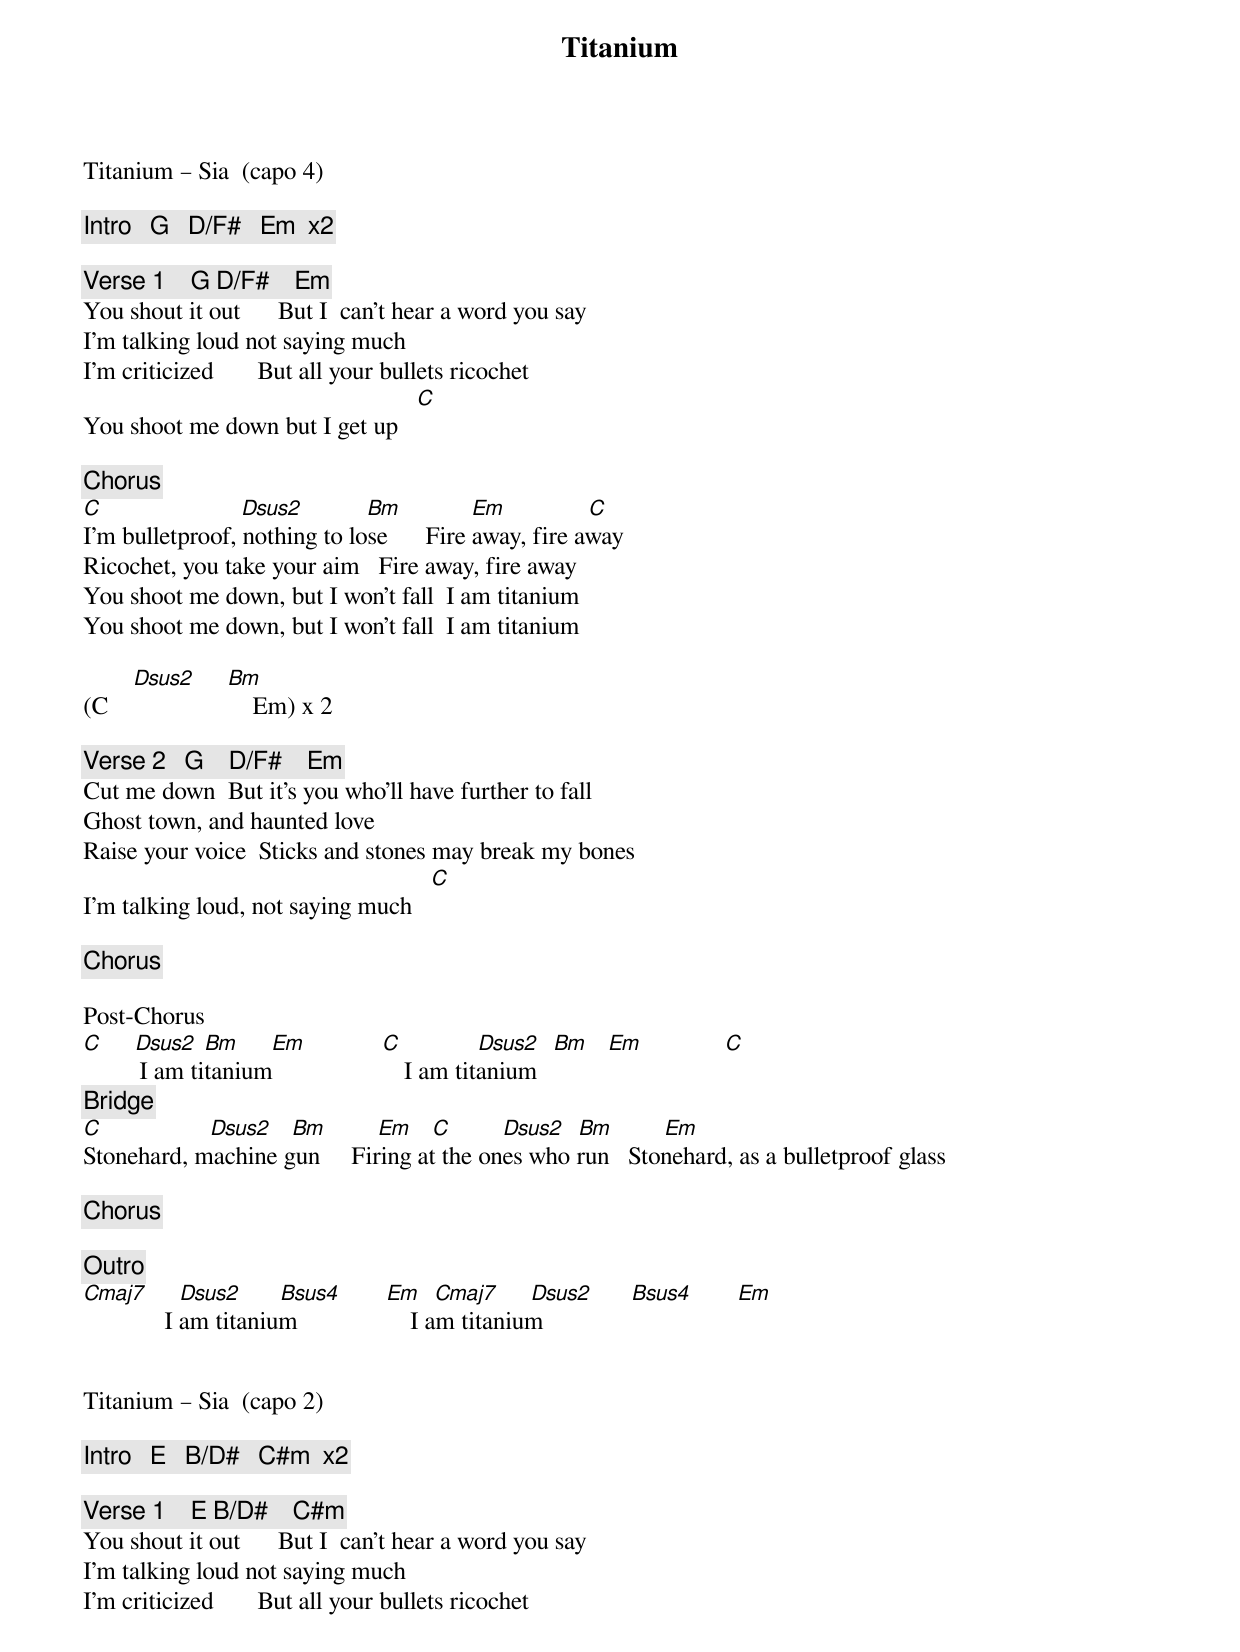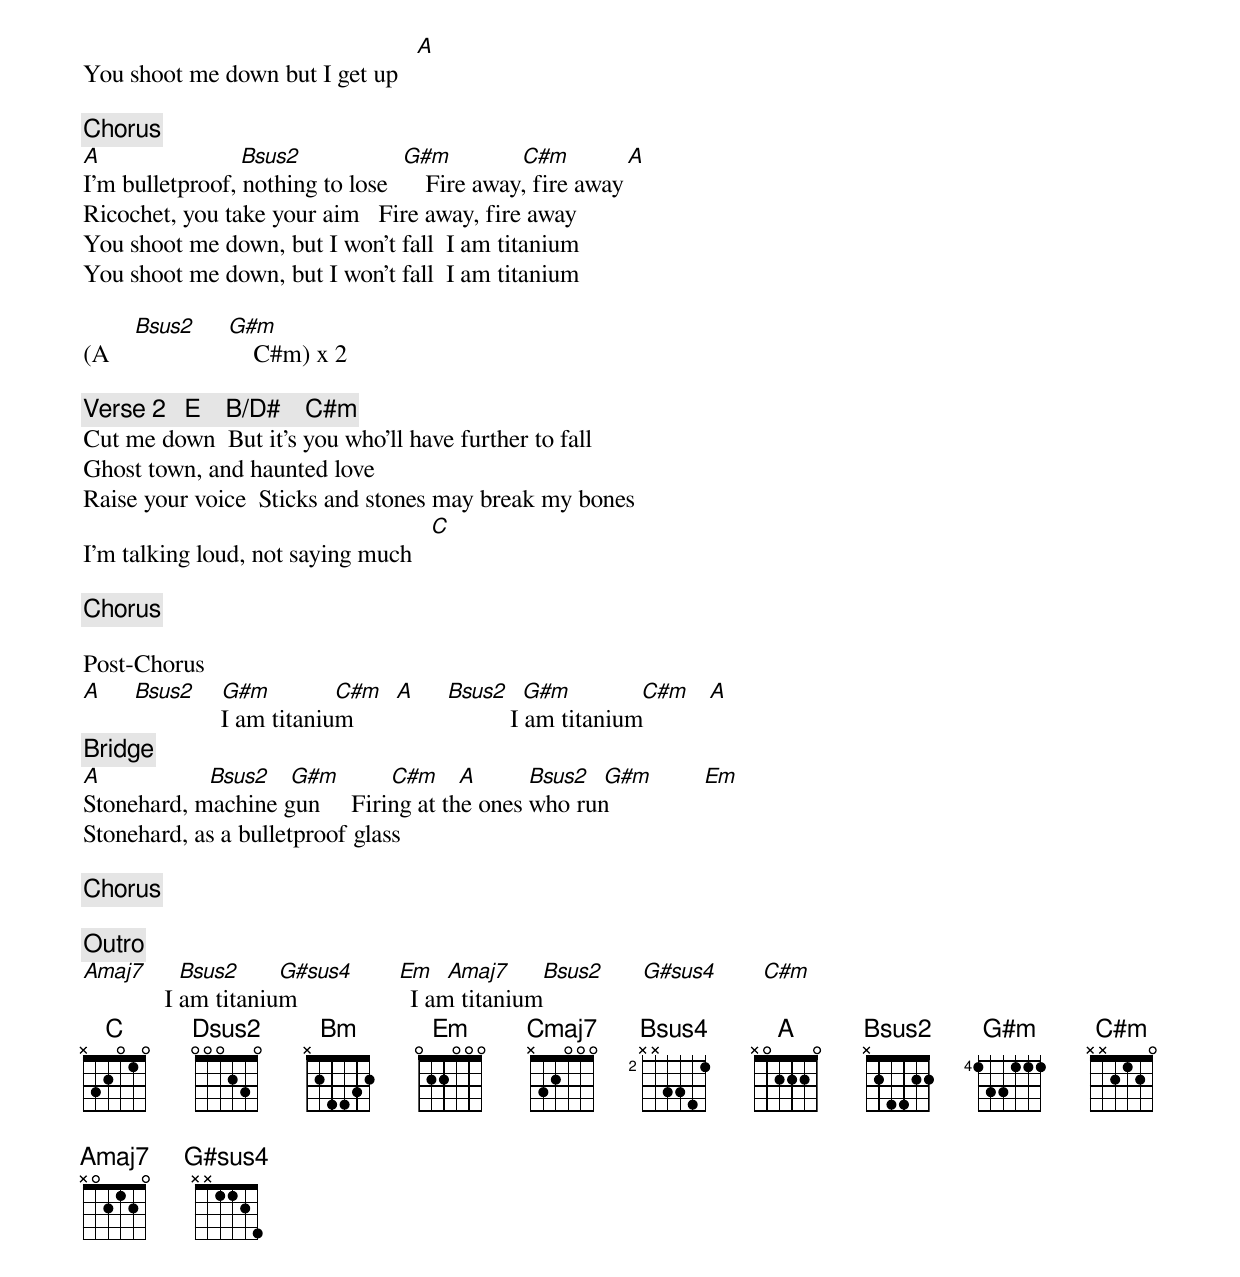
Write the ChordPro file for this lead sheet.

{title: Titanium}
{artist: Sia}
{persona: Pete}
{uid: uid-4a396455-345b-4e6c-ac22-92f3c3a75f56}
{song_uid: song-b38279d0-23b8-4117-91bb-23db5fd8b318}


Titanium – Sia  (capo 4)

{comment: Intro   G   D/F#   Em  x2}

{comment: Verse 1    G	D/F#    Em}
You shout it out    		But I  can't hear a word you say
I'm talking loud not saying much
I'm criticized    			But all your bullets ricochet
You shoot me down but I get up   [C]

{comment: Chorus}
[C]                      [Dsus2]	       		[Bm]           [Em]             [C]
I'm bulletproof, nothing to lose    		Fire away, fire away
Ricochet, you take your aim			Fire away, fire away
You shoot me down, but I won't fall 	I am titanium
You shoot me down, but I won't fall 	I am titanium

(C    [Dsus2]     [Bm]    Em) x 2

{comment: Verse 2   G    D/F#    Em}
Cut me down		But it's you who'll have further to fall
Ghost town, and haunted love
Raise your voice		Sticks and stones may break my bones
I'm talking loud, not saying much   [C]

{comment: Chorus}

Post-Chorus
[C]     [Dsus2]	[Bm]     [Em]	           [C]            [Dsus2]  [Bm]   [Em]             [C]
         I am titanium               		    I am titanium
{comment: Bridge}
[C]                	[Dsus2]			[Bm]       	[Em] 		[C]        [Dsus2]		[Bm]       	[Em]
Stonehard, machine gun     Firing at the ones who run   Stonehard, as a bulletproof glass

{comment: Chorus}

{comment: Outro}
[Cmaj7]     [Dsus2]      [Bsus4]       [Em]		[Cmaj7]     [Dsus2]      [Bsus4]       [Em]
           		I am titanium               			I am titanium


Titanium – Sia  (capo 2)

{comment: Intro   E   B/D#   C#m  x2}

{comment: Verse 1    E	B/D#    C#m}
You shout it out    		But I  can't hear a word you say
I'm talking loud not saying much
I'm criticized    			But all your bullets ricochet
You shoot me down but I get up   [A]

{comment: Chorus}
[A]                      [Bsus2]	       	       [G#m]           [C#m]         [A]
I'm bulletproof, nothing to lose    		Fire away, fire away
Ricochet, you take your aim			Fire away, fire away
You shoot me down, but I won't fall 	I am titanium
You shoot me down, but I won't fall 	I am titanium

(A    [Bsus2]     [G#m]    C#m) x 2

{comment: Verse 2   E    B/D#    C#m}
Cut me down		But it's you who'll have further to fall
Ghost town, and haunted love
Raise your voice		Sticks and stones may break my bones
I'm talking loud, not saying much   [C]

{comment: Chorus}

Post-Chorus
[A]     [Bsus2]	   [G#m]          [C#m]  [A]     [Bsus2]  [G#m]           [C#m]   [A]
                      I am titanium                         I am titanium
{comment: Bridge}
[A]                	[Bsus2]			[G#m]       	[C#m] 		[A]        [Bsus2]		[G#m]       	[Em]
Stonehard, machine gun     Firing at the ones who run
Stonehard, as a bulletproof glass

{comment: Chorus}

{comment: Outro}
[Amaj7]     [Bsus2]      [G#sus4]       [Em]		[Amaj7]     [Bsus2]      [G#sus4]       [C#m]
           		I am titanium               			I am titanium
